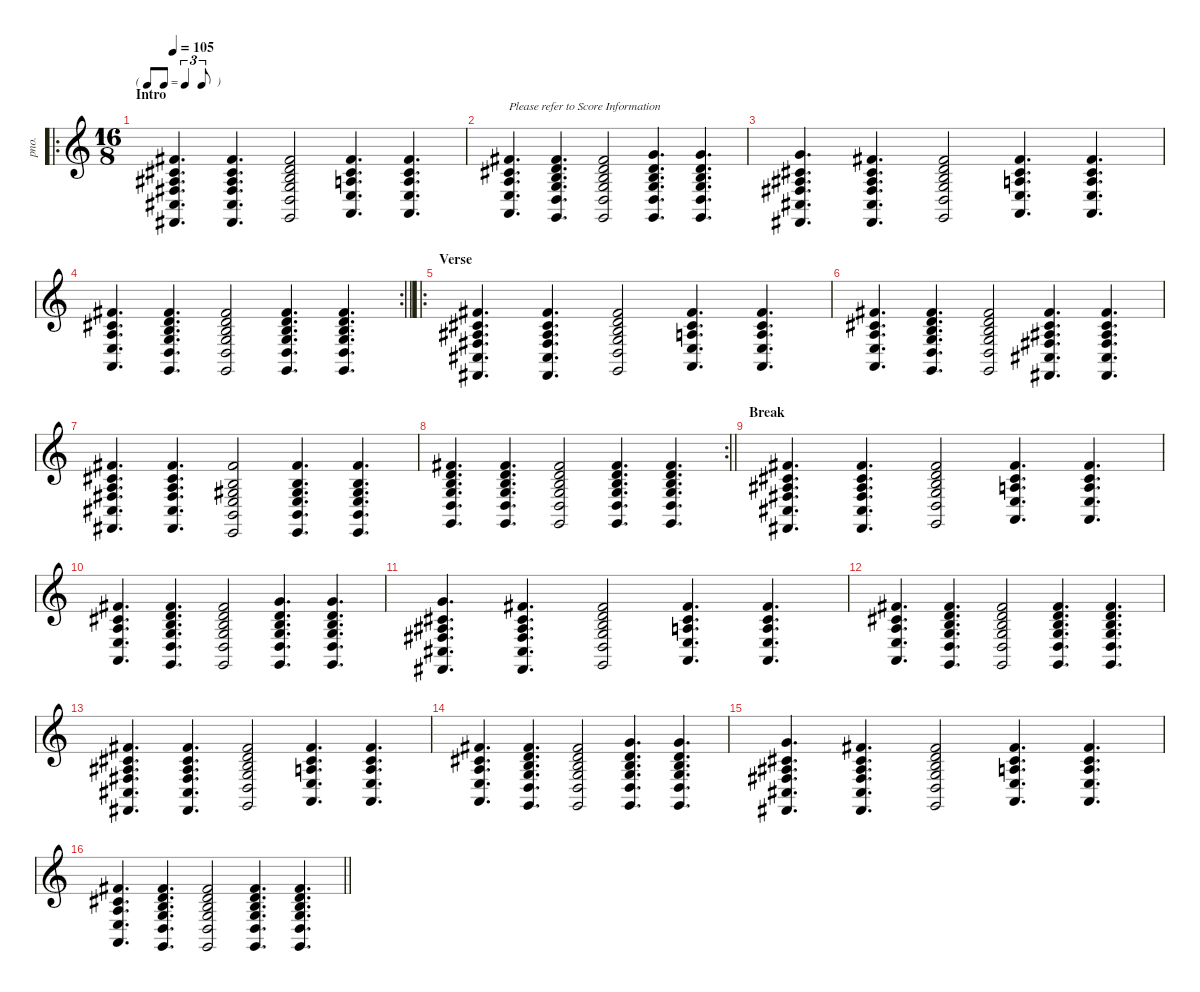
\defaultSystemsLayout 4
\hideDynamics
\bracketExtendMode nobrackets
\otherSystemsTrackNameOrientation horizontal
\track ("Piano" "pno.") {instrument acousticgrandpiano}
\staff {score}
\tuning (E4 B3 G3 D3 A2 E2)
\ro
\ts (16 8)
\beaming (8 2 2 2 10)
\tf triplet8th
\section ("" "Intro")
\tempo 105
\clef g2
\ks c
(2.1{acc #} 2.2{acc #} 3.3{acc #} 4.4{acc #} 4.5{acc #} 2.6{acc #}).4{d dy f instrument acousticgrandpiano beam Up} (2.1{acc #} 2.2{acc #} 3.3{acc #} 4.4{acc #} 4.5{acc #} 2.6{acc #}).4{d beam Up} (2.1{acc #} 3.2 4.3 5.4 5.5 3.6).2{beam Up} (2.1{acc #} 2.2{acc #} 2.3 2.4 0.5).4{d beam Up} (2.1{acc #} 2.2{acc #} 2.3 2.4 0.5).4{d beam Up} |
(2.1{acc #} 2.2{acc #} 2.3 2.4 0.5).4{d txt "Please refer to Score Information" beam Up} (2.1{acc #} 3.2 4.3 5.4 5.5 3.6).4{d beam Up} (2.1{acc #} 3.2 4.3 5.4 5.5 3.6).2{beam Up} (3.1 3.2 4.3 5.4 5.5 3.6).4{d beam Up} (3.1 3.2 4.3 5.4 5.5 3.6).4{d beam Up} |
(3.1 2.2{acc #} 3.3{acc #} 4.4{acc #} 4.5{acc #} 2.6{acc #}).4{d beam Up} (2.1{acc #} 2.2{acc #} 3.3{acc #} 4.4{acc #} 4.5{acc #} 2.6{acc #}).4{d beam Up} (2.1{acc #} 3.2 4.3 5.4 5.5 3.6).2{beam Up} (2.1{acc #} 2.2{acc #} 2.3 2.4 0.5).4{d beam Up} (2.1{acc #} 2.2{acc #} 2.3 2.4 0.5).4{d beam Up} |
\rc 2
\barLineRight lightlight
(2.1{acc #} 2.2{acc #} 2.3 2.4 0.5).4{d beam Up} (2.1{acc #} 3.2 4.3 5.4 5.5 3.6).4{d beam Up} (2.1{acc #} 3.2 4.3 5.4 5.5 3.6).2{beam Up} (2.1{acc #} 3.2 4.3 5.4 5.5 3.6).4{d beam Up} (2.1{acc #} 3.2 4.3 5.4 5.5 3.6).4{d beam Up} |
\ro
\section ("" "Verse")
(2.1{acc #} 2.2{acc #} 3.3{acc #} 4.4{acc #} 4.5{acc #} 2.6{acc #}).4{d beam Up} (2.1{acc #} 2.2{acc #} 3.3{acc #} 4.4{acc #} 4.5{acc #} 2.6{acc #}).4{d beam Up} (2.1{acc #} 3.2 4.3 5.4 5.5 3.6).2{beam Up} (2.1{acc #} 2.2{acc #} 2.3 2.4 0.5).4{d beam Up} (2.1{acc #} 2.2{acc #} 2.3 2.4 0.5).4{d beam Up} |
(2.1{acc #} 2.2{acc #} 2.3 2.4 0.5).4{d beam Up} (2.1{acc #} 3.2 4.3 5.4 5.5 3.6).4{d beam Up} (2.1{acc #} 3.2 4.3 5.4 5.5 3.6).2{beam Up} (2.1{acc #} 2.2{acc #} 3.3{acc #} 4.4{acc #} 4.5{acc #} 2.6{acc #}).4{d beam Up} (2.1{acc #} 2.2{acc #} 3.3{acc #} 4.4{acc #} 4.5{acc #} 2.6{acc #}).4{d beam Up} |
(2.1{acc #} 2.2{acc #} 2.3 4.4{acc #} 4.5{acc #} 2.6{acc #}).4{d beam Up} (2.1{acc #} 2.2{acc #} 2.3 4.4{acc #} 4.5{acc #} 2.6{acc #}).4{d beam Up} (2.1{acc #} 0.2 1.3{acc #} 2.4 2.5 0.6).2{beam Up} (2.1{acc #} 0.2 1.3{acc #} 2.4 2.5 0.6).4{d beam Up} (2.1{acc #} 0.2 1.3{acc #} 2.4 2.5 0.6).4{d beam Up} |
\rc 2
\barLineRight lightlight
(2.1{acc #} 3.2 4.3 5.4 5.5 3.6).4{d beam Up} (2.1{acc #} 3.2 4.3 5.4 5.5 3.6).4{d beam Up} (2.1{acc #} 3.2 4.3 5.4 5.5 3.6).2{beam Up} (2.1{acc #} 3.2 4.3 5.4 5.5 3.6).4{d beam Up} (2.1{acc #} 3.2 4.3 5.4 5.5 3.6).4{d beam Up} |
\section ("" "Break")
(2.1{acc #} 2.2{acc #} 3.3{acc #} 4.4{acc #} 4.5{acc #} 2.6{acc #}).4{d beam Up} (2.1{acc #} 2.2{acc #} 3.3{acc #} 4.4{acc #} 4.5{acc #} 2.6{acc #}).4{d beam Up} (2.1{acc #} 3.2 4.3 5.4 5.5 3.6).2{beam Up} (2.1{acc #} 2.2{acc #} 2.3 2.4 0.5).4{d beam Up} (2.1{acc #} 2.2{acc #} 2.3 2.4 0.5).4{d beam Up} |
(2.1{acc #} 2.2{acc #} 2.3 2.4 0.5).4{d beam Up} (2.1{acc #} 3.2 4.3 5.4 5.5 3.6).4{d beam Up} (2.1{acc #} 3.2 4.3 5.4 5.5 3.6).2{beam Up} (3.1 3.2 4.3 5.4 5.5 3.6).4{d beam Up} (3.1 3.2 4.3 5.4 5.5 3.6).4{d beam Up} |
(3.1 2.2{acc #} 3.3{acc #} 4.4{acc #} 4.5{acc #} 2.6{acc #}).4{d beam Up} (2.1{acc #} 2.2{acc #} 3.3{acc #} 4.4{acc #} 4.5{acc #} 2.6{acc #}).4{d beam Up} (2.1{acc #} 3.2 4.3 5.4 5.5 3.6).2{beam Up} (2.1{acc #} 2.2{acc #} 2.3 2.4 0.5).4{d beam Up} (2.1{acc #} 2.2{acc #} 2.3 2.4 0.5).4{d beam Up} |
(2.1{acc #} 2.2{acc #} 2.3 2.4 0.5).4{d beam Up} (2.1{acc #} 3.2 4.3 5.4 5.5 3.6).4{d beam Up} (2.1{acc #} 3.2 4.3 5.4 5.5 3.6).2{beam Up} (2.1{acc #} 3.2 4.3 5.4 5.5 3.6).4{d beam Up} (2.1{acc #} 3.2 4.3 5.4 5.5 3.6).4{d beam Up} |
(2.1{acc #} 2.2{acc #} 3.3{acc #} 4.4{acc #} 4.5{acc #} 2.6{acc #}).4{d beam Up} (2.1{acc #} 2.2{acc #} 3.3{acc #} 4.4{acc #} 4.5{acc #} 2.6{acc #}).4{d beam Up} (2.1{acc #} 3.2 4.3 5.4 5.5 3.6).2{beam Up} (2.1{acc #} 2.2{acc #} 2.3 2.4 0.5).4{d beam Up} (2.1{acc #} 2.2{acc #} 2.3 2.4 0.5).4{d beam Up} |
(2.1{acc #} 2.2{acc #} 2.3 2.4 0.5).4{d beam Up} (2.1{acc #} 3.2 4.3 5.4 5.5 3.6).4{d beam Up} (2.1{acc #} 3.2 4.3 5.4 5.5 3.6).2{beam Up} (3.1 3.2 4.3 5.4 5.5 3.6).4{d beam Up} (3.1 3.2 4.3 5.4 5.5 3.6).4{d beam Up} |
(3.1 2.2{acc #} 3.3{acc #} 4.4{acc #} 4.5{acc #} 2.6{acc #}).4{d beam Up} (2.1{acc #} 2.2{acc #} 3.3{acc #} 4.4{acc #} 4.5{acc #} 2.6{acc #}).4{d beam Up} (2.1{acc #} 3.2 4.3 5.4 5.5 3.6).2{beam Up} (2.1{acc #} 2.2{acc #} 2.3 2.4 0.5).4{d beam Up} (2.1{acc #} 2.2{acc #} 2.3 2.4 0.5).4{d beam Up} |
\barLineRight lightlight
(2.1{acc #} 2.2{acc #} 2.3 2.4 0.5).4{d beam Up} (2.1{acc #} 3.2 4.3 5.4 5.5 3.6).4{d beam Up} (2.1{acc #} 3.2 4.3 5.4 5.5 3.6).2{beam Up} (2.1{acc #} 3.2 4.3 5.4 5.5 3.6).4{d beam Up} (2.1{acc #} 3.2 4.3 5.4 5.5 3.6).4{d beam Up}
